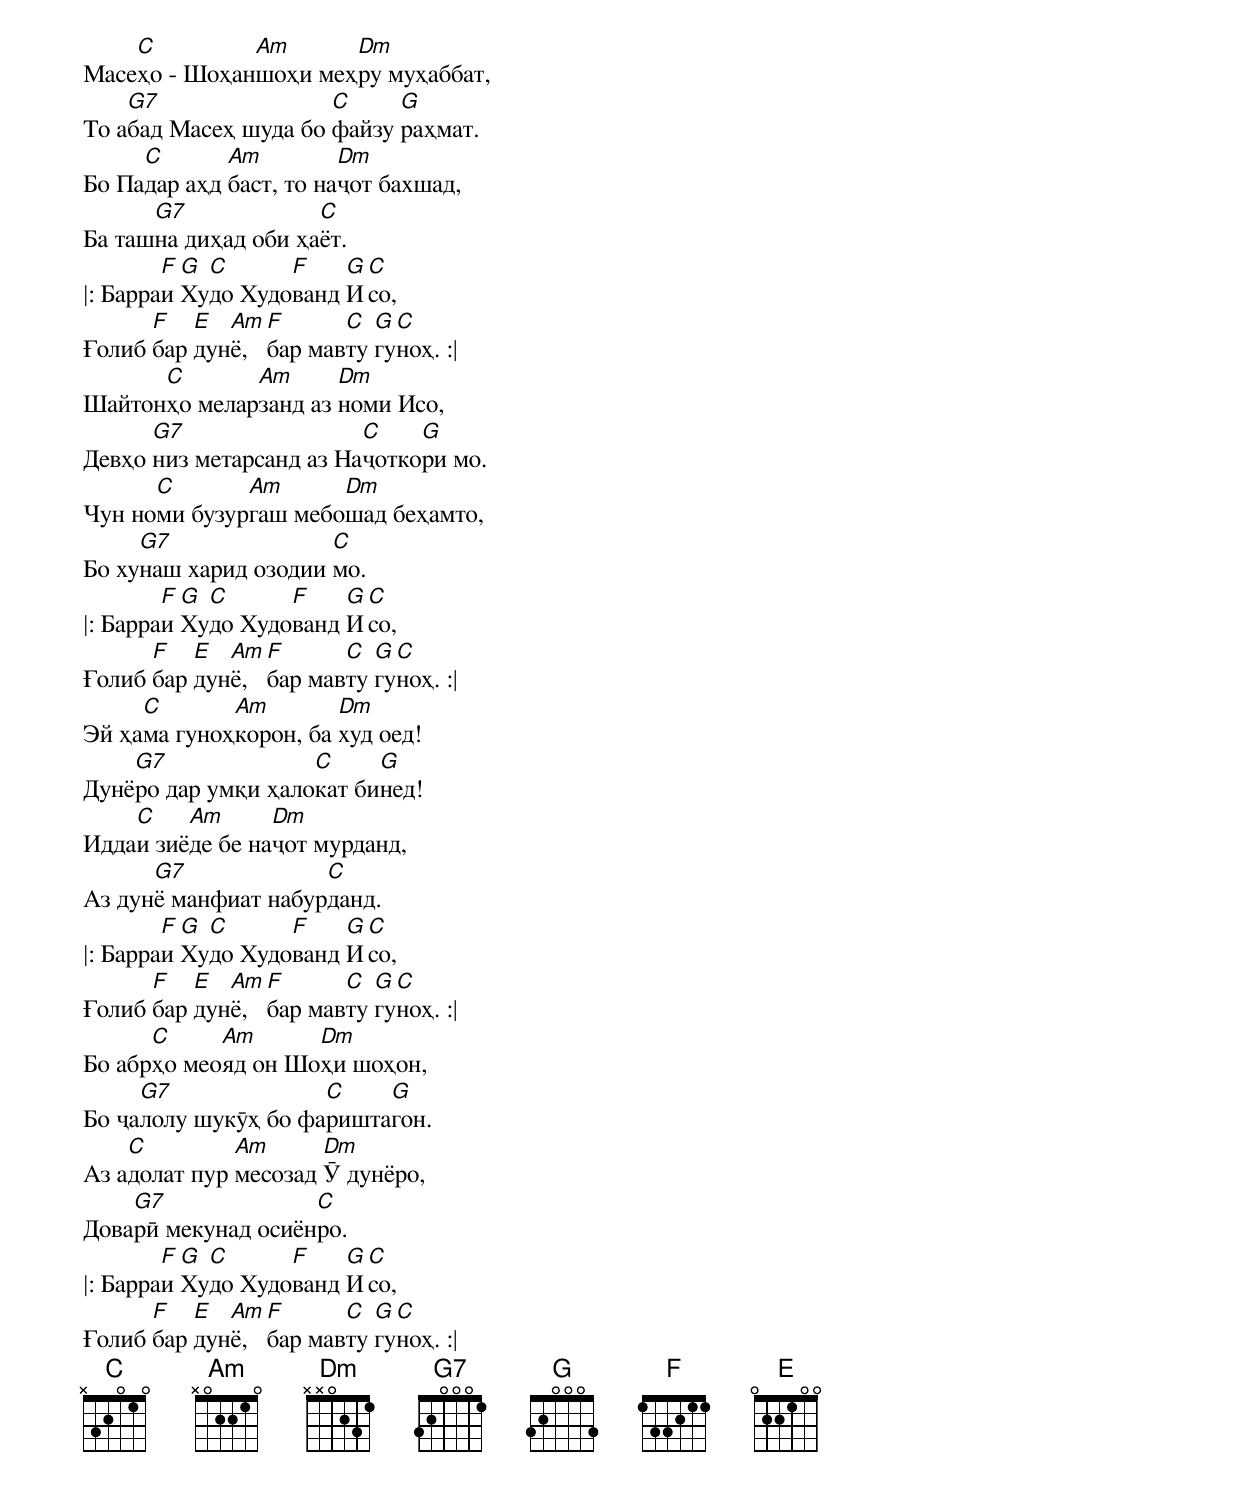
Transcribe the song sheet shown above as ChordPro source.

Масе[C]ҳо - Шоҳан[Am]шоҳи меҳ[Dm]ру муҳаббат,
То а[G7]бад Масеҳ шуда бо [C]файзу [G]раҳмат.
Бо Па[C]дар аҳд [Am]баст, то на[Dm]ҷот бахшад,
Ба таш[G7]на диҳад оби ҳа[C]ёт.
|: Барра[F]и [G]Ху[C]до Худо[F]ванд [G]И[C]со,
Ғолиб [F]бар [E]дун[Am]ё, [F]бар мав[C]ту [G]гу[C]ноҳ. :|
Шайтон[C]ҳо мелар[Am]занд аз [Dm]номи Исо,
Девҳо [G7]низ метарсанд аз На[C]ҷотко[G]ри мо.
Чун но[C]ми бузур[Am]гаш мебо[Dm]шад беҳамто,
Бо ху[G7]наш харид озодии [C]мо.
|: Барра[F]и [G]Ху[C]до Худо[F]ванд [G]И[C]со,
Ғолиб [F]бар [E]дун[Am]ё, [F]бар мав[C]ту [G]гу[C]ноҳ. :|
Эй ҳа[C]ма гуноҳ[Am]корон, ба [Dm]худ оед!
Дунё[G7]ро дар умқи ҳало[C]кат би[G]нед!
Идда[C]и зиё[Am]де бе на[Dm]ҷот мурданд,
Аз дун[G7]ё манфиат набур[C]данд.
|: Барра[F]и [G]Ху[C]до Худо[F]ванд [G]И[C]со,
Ғолиб [F]бар [E]дун[Am]ё, [F]бар мав[C]ту [G]гу[C]ноҳ. :|
Бо абр[C]ҳо мео[Am]яд он Шо[Dm]ҳи шоҳон,
Бо ҷа[G7]лолу шукӯҳ бо фа[C]ришта[G]гон.
Аз а[C]долат пур [Am]месозад [Dm]Ӯ дунёро,
Дова[G7]рӣ мекунад осиён[C]ро.
|: Барра[F]и [G]Ху[C]до Худо[F]ванд [G]И[C]со,
Ғолиб [F]бар [E]дун[Am]ё, [F]бар мав[C]ту [G]гу[C]ноҳ. :|
